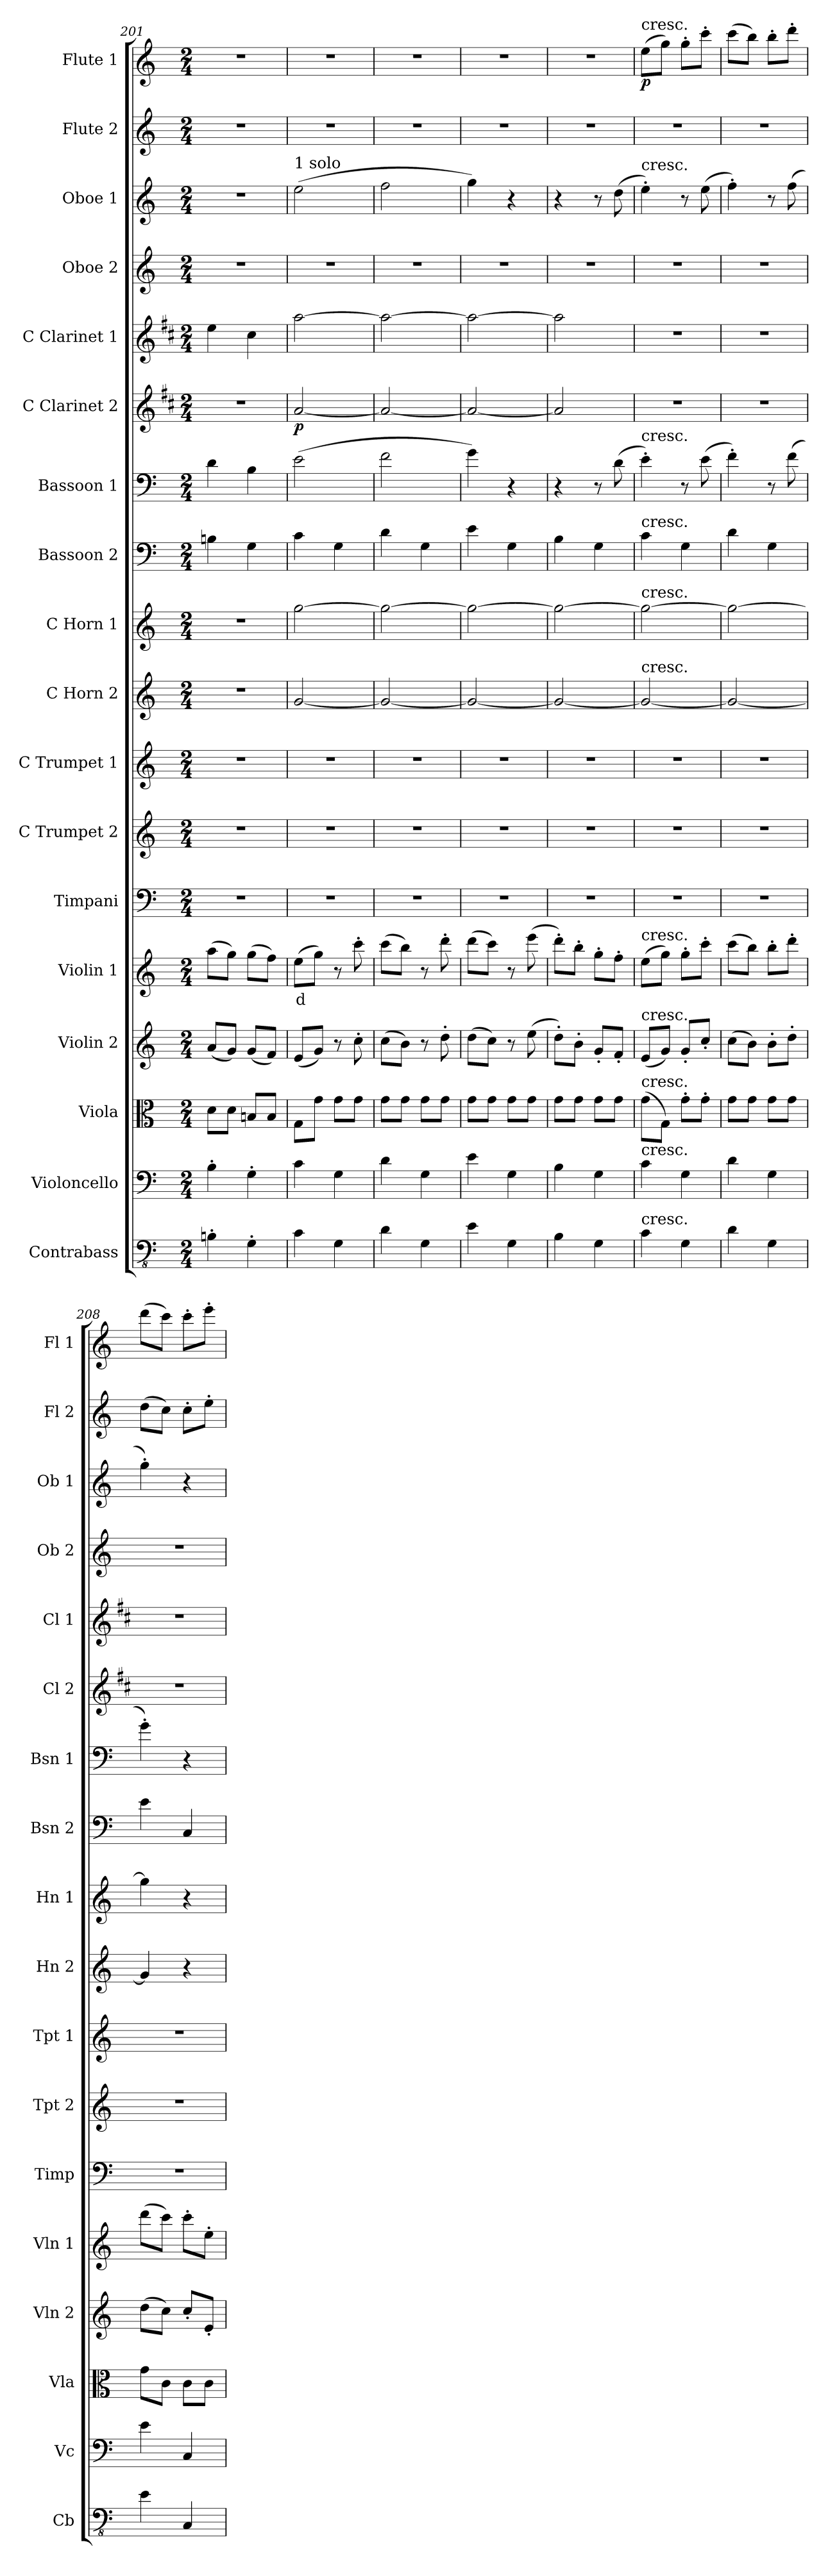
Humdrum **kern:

**kern	**kern	**kern	**kern	**kern	**text	**kern	**kern	**kern	**kern	**kern	**kern	**kern	**kern	**dynam	**kern	**kern	**kern	**kern	**kern	**dynam
*part18	*part17	*part16	*part15	*part14	*part14	*part13	*part12	*part11	*part10	*part9	*part8	*part7	*part6	*part6	*part5	*part4	*part3	*part2	*part1	*part1
*staff18	*staff17	*staff16	*staff15	*staff14	*staff14	*staff13	*staff12	*staff11	*staff10	*staff9	*staff8	*staff7	*staff6	*staff6	*staff5	*staff4	*staff3	*staff2	*staff1	*staff1
*I"Contrabass	*I"Violoncello	*I"Viola	*I"Violin 2	*I"Violin 1	*	*I"Timpani	*I"C Trumpet 2	*I"C Trumpet 1	*I"C Horn 2	*I"C Horn 1	*I"Bassoon 2	*I"Bassoon 1	*I"C Clarinet 2	*	*I"C Clarinet 1	*I"Oboe 2	*I"Oboe 1	*I"Flute 2	*I"Flute 1	*
*I'Cb	*I'Vc	*I'Vla	*I'Vln 2	*I'Vln 1	*	*I'Timp	*I'Tpt 2	*I'Tpt 1	*I'Hn 2	*I'Hn 1	*I'Bsn 2	*I'Bsn 1	*I'Cl 2	*	*I'Cl 1	*I'Ob 2	*I'Ob 1	*I'Fl 2	*I'Fl 1	*
!!LO:PB:g=z
*clefFv4	*clefF4	*clefC3	*clefG2	*clefG2	*	*clefF4	*clefG2	*clefG2	*clefG2	*clefG2	*clefF4	*clefF4	*clefG2	*	*clefG2	*clefG2	*clefG2	*clefG2	*clefG2	*
*	*	*	*	*	*	*	*	*	*ITrd7c12	*ITrd7c12	*	*	*ITrd1c2	*	*ITrd1c2	*	*	*	*	*
*k[]	*k[]	*k[]	*k[]	*k[]	*	*k[]	*k[]	*k[]	*k[]	*k[]	*k[]	*k[]	*k[]	*	*k[]	*k[]	*k[]	*k[]	*k[]	*
*M2/4	*M2/4	*M2/4	*M2/4	*M2/4	*	*M2/4	*M2/4	*M2/4	*M2/4	*M2/4	*M2/4	*M2/4	*M2/4	*	*M2/4	*M2/4	*M2/4	*M2/4	*M2/4	*
=201	=201	=201	=201	=201	=201	=201	=201	=201	=201	=201	=201	=201	=201	=201	=201	=201	=201	=201	=201	=201
4BBn'\	4B'\	8d\L	(8a/L	(8aa\L	.	2r	2r	2r	2r	2r	4Bn\	4d\	2r	.	4dd\	2r	2r	2r	2r	.
.	.	8d\J	8g/J)	8gg\J)	.	.	.	.	.	.	.	.	.	.	.	.	.	.	.	.
4GG'\	4G'\	8Bn/L	(8g/L	(8gg\L	.	.	.	.	.	.	4G\	4B\	.	.	4b\	.	.	.	.	.
.	.	8B/J	8f/J)	8ff\J)	.	.	.	.	.	.	.	.	.	.	.	.	.	.	.	.
=202	=202	=202	=202	=202	=202	=202	=202	=202	=202	=202	=202	=202	=202	=202	=202	=202	=202	=202	=202	=202
!	!	!	!	!	!	!	!	!	!	!	!	!	!	!	!	!	!LO:TX:a:t=1 solo	!	!	!
!	!	!	!	!	!LO:LY:b:color=#FF0000	!	!	!	!	!	!	!	!	!LO:DY:b	!	!	!	!	!	!
4C\	4c\	8G\L	(8e/L	(8ee\L	d	2r	2r	2r	[2G/	[2g\	4c\	(2e\	[2g/	p	[2gg\	2r	(2ee\	2r	2r	.
.	.	8g\J	8g/J)	8gg\J)	.	.	.	.	.	.	.	.	.	.	.	.	.	.	.	.
4GG\	4G\	8g\L	8r	8r	.	.	.	.	.	.	4G\	.	.	.	.	.	.	.	.	.
.	.	8g\J	8cc'\	8ccc'\	.	.	.	.	.	.	.	.	.	.	.	.	.	.	.	.
=203	=203	=203	=203	=203	=203	=203	=203	=203	=203	=203	=203	=203	=203	=203	=203	=203	=203	=203	=203	=203
4D\	4d\	8g\L	(8cc\L	(8ccc\L	.	2r	2r	2r	2G/_	2g\_	4d\	2f\	2g/_	.	2gg\_	2r	2ff\	2r	2r	.
.	.	8g\J	8b\J)	8bb\J)	.	.	.	.	.	.	.	.	.	.	.	.	.	.	.	.
4GG\	4G\	8g\L	8r	8r	.	.	.	.	.	.	4G\	.	.	.	.	.	.	.	.	.
.	.	8g\J	8dd'\	8ddd'\	.	.	.	.	.	.	.	.	.	.	.	.	.	.	.	.
=204	=204	=204	=204	=204	=204	=204	=204	=204	=204	=204	=204	=204	=204	=204	=204	=204	=204	=204	=204	=204
4E\	4e\	8g\L	(8dd\L	(8ddd\L	.	2r	2r	2r	2G/_	2g\_	4e\	4g\)	2g/_	.	2gg\_	2r	4gg\)	2r	2r	.
.	.	8g\J	8cc\J)	8ccc\J)	.	.	.	.	.	.	.	.	.	.	.	.	.	.	.	.
4GG\	4G\	8g\L	8r	8r	.	.	.	.	.	.	4G\	4r	.	.	.	.	4r	.	.	.
.	.	8g\J	(8ee\	(8eee\	.	.	.	.	.	.	.	.	.	.	.	.	.	.	.	.
=205	=205	=205	=205	=205	=205	=205	=205	=205	=205	=205	=205	=205	=205	=205	=205	=205	=205	=205	=205	=205
4BB\	4B\	8g\L	8dd'\L)	8ddd'\L)	.	2r	2r	2r	2G/_	2g\_	4B\	4r	2g/]	.	2gg\]	2r	4r	2r	2r	.
.	.	8g\J	8b'\J	8bb'\J	.	.	.	.	.	.	.	.	.	.	.	.	.	.	.	.
4GG\	4G\	8g\L	8g'/L	8gg'\L	.	.	.	.	.	.	4G\	8r	.	.	.	.	8r	.	.	.
.	.	8g\J	8f'/J	8ff'\J	.	.	.	.	.	.	.	(8d\	.	.	.	.	(8dd\	.	.	.
=206	=206	=206	=206	=206	=206	=206	=206	=206	=206	=206	=206	=206	=206	=206	=206	=206	=206	=206	=206	=206
!	!	!	!	!	!	!	!	!	!	!	!	!	!	!	!	!	!	!	!LO:TX:a:t=cresc.	!
!	!	!	!	!	!	!	!	!	!	!	!	!	!	!	!	!	!LO:TX:a:t=cresc.	!	!	!
!	!	!	!	!	!	!	!	!	!	!	!	!LO:TX:a:t=cresc.	!	!	!	!	!	!	!	!
!	!	!	!	!	!	!	!	!	!	!	!LO:TX:a:t=cresc.	!	!	!	!	!	!	!	!	!
!	!	!	!	!	!	!	!	!	!	!LO:TX:a:t=cresc.	!	!	!	!	!	!	!	!	!	!
!	!	!	!	!	!	!	!	!	!LO:TX:a:t=cresc.	!	!	!	!	!	!	!	!	!	!	!
!	!	!	!	!LO:TX:a:t=cresc.	!	!	!	!	!	!	!	!	!	!	!	!	!	!	!	!
!	!	!	!LO:TX:a:t=cresc.	!	!	!	!	!	!	!	!	!	!	!	!	!	!	!	!	!
!	!	!LO:TX:a:t=cresc.	!	!	!	!	!	!	!	!	!	!	!	!	!	!	!	!	!	!
!	!LO:TX:a:t=cresc.	!	!	!	!	!	!	!	!	!	!	!	!	!	!	!	!	!	!	!
!LO:TX:a:t=cresc.	!	!	!	!	!	!	!	!	!	!	!	!	!	!	!	!	!	!	!	!
!	!	!	!	!	!	!	!	!	!	!	!	!	!	!	!	!	!	!	!	!LO:DY:b
4C\	4c\	(8g\L	(8e/L	(8ee\L	.	2r	2r	2r	2G/_	2g\_	4c\	4e'\)	2r	.	2r	2r	4ee'\)	2r	(8ee\L	p
.	.	8G\J)	8g/J)	8gg\J)	.	.	.	.	.	.	.	.	.	.	.	.	.	.	8gg\J)	.
4GG\	4G\	8g'\L	8g'/L	8gg'\L	.	.	.	.	.	.	4G\	8r	.	.	.	.	8r	.	8gg'\L	.
.	.	8g'\J	8cc'/J	8ccc'\J	.	.	.	.	.	.	.	(8e\	.	.	.	.	(8ee\	.	8ccc'\J	.
=207	=207	=207	=207	=207	=207	=207	=207	=207	=207	=207	=207	=207	=207	=207	=207	=207	=207	=207	=207	=207
4D\	4d\	8g\L	(8cc\L	(8ccc\L	.	2r	2r	2r	2G/_	2g\_	4d\	4f'\)	2r	.	2r	2r	4ff'\)	2r	(8ccc\L	.
.	.	8g\J	8b\J)	8bb\J)	.	.	.	.	.	.	.	.	.	.	.	.	.	.	8bb\J)	.
4GG\	4G\	8g\L	8b'\L	8bb'\L	.	.	.	.	.	.	4G\	8r	.	.	.	.	8r	.	8bb'\L	.
.	.	8g\J	8dd'\J	8ddd'\J	.	.	.	.	.	.	.	(8f\	.	.	.	.	(8ff\	.	8ddd'\J	.
=208	=208	=208	=208	=208	=208	=208	=208	=208	=208	=208	=208	=208	=208	=208	=208	=208	=208	=208	=208	=208
4E\	4e\	8g\L	(8dd\L	(8ddd\L	.	2r	2r	2r	4G/]	4g\]	4e\	4g'\)	2r	.	2r	2r	4gg'\)	(8dd\L	(8ddd\L	.
.	.	8c\J	8cc\J)	8ccc\J)	.	.	.	.	.	.	.	.	.	.	.	.	.	8cc\J)	8ccc\J)	.
4CC/	4C/	8c\L	8cc'/L	8ccc'\L	.	.	.	.	4r	4r	4C/	4r	.	.	.	.	4r	8cc'\L	8ccc'\L	.
.	.	8c\J	8e'/J	8ee'\J	.	.	.	.	.	.	.	.	.	.	.	.	.	8ee'\J	8eee'\J	.
=	=	=	=	=	=	=	=	=	=	=	=	=	=	=	=	=	=	=	=	=
*-	*-	*-	*-	*-	*-	*-	*-	*-	*-	*-	*-	*-	*-	*-	*-	*-	*-	*-	*-	*-
